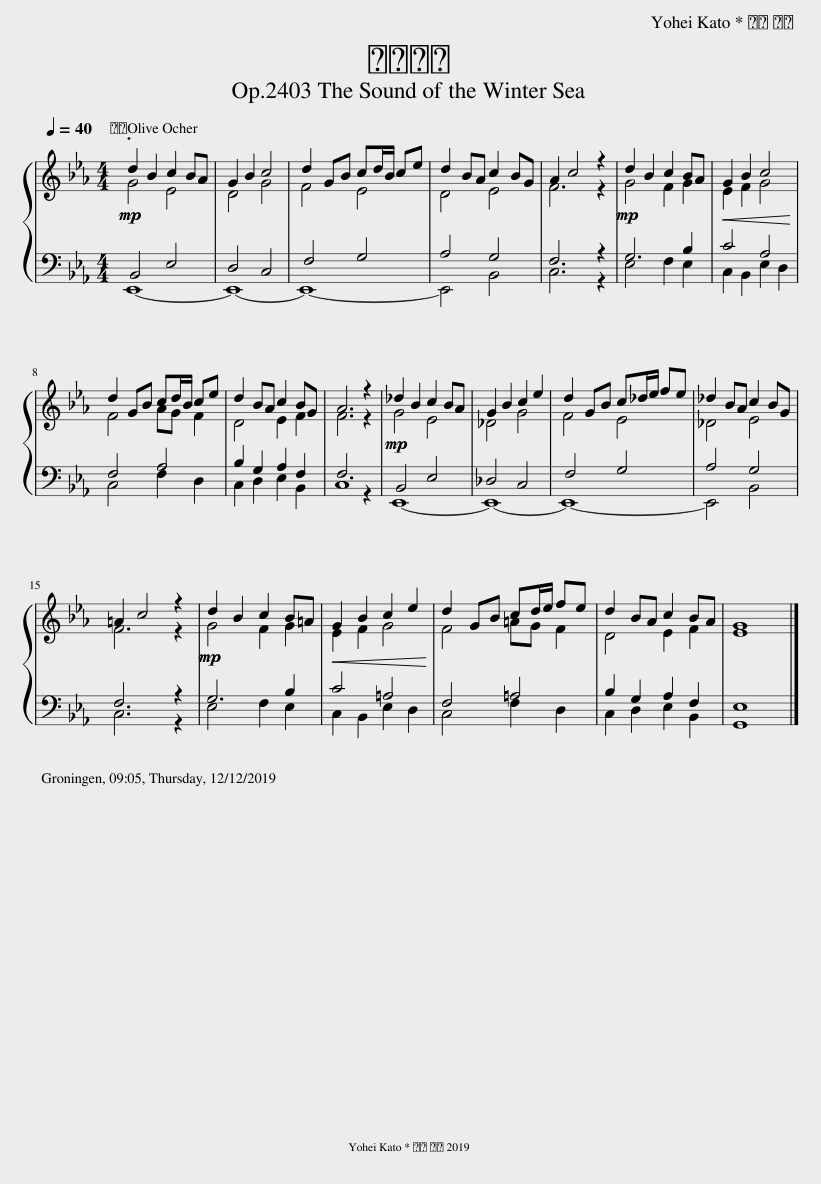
X:1
%%score { ( 1 2 ) | ( 3 4 ) }
L:1/8
Q:1/4=40
M:4/4
I:linebreak $
K:Eb
V:1 treble
V:2 treble
V:3 bass
V:4 bass
V:1
!mp! G4 E4 | D4 G4 | F4 E4 | D4 E4 | F6 z2 | %5
!mp! G4 F2 G2 |!<(! E2 F2 G4!<)! |$ F4 AG F2 | D4 E2 F2 | F6 z2 | %10
!mp! G4 E4 | _D4 G4 | F4 E4 | _D4 E4 |$ F6 z2 | %15
!mp! G4 F2 G2 |!<(! E2 F2 G4!<)! | F4 =AG F2 | D4 E2 F2 | E8 |] %20
V:2
 d2 B2 c2 BA | G2 B2 c4 | d2 GB cd/B/ ce | d2 BA c2 BG | A2 c4 z2 | %5
 d2 B2 c2 BA | G2 B2 c4 |$ d2 GB cd/B/ ce | d2 BA c2 BG | A6 z2 | %10
 _d2 B2 c2 BA | G2 B2 c2 e2 | d2 GB c_d/e/ fe | _d2 BA c2 BG |$ =A2 c4 z2 | %15
 d2 B2 c2 B=A | G2 B2 c2 e2 | d2 GB cd/e/ fe | d2 BA c2 BA | G8 |] %20
V:3
 E,,8- | E,,8- | E,,8- | E,,4 B,,4 | C,6 z2 | %5
 E,4 F,2 E,2 | C,2 B,,2 E,2 D,2 |$ C,4 F,2 D,2 | C,2 D,2 E,2 B,,2 | C,8 | %10
 E,,8- | E,,8- | E,,8- | E,,4 B,,4 |$ C,6 z2 | %15
 E,4 F,2 E,2 | C,2 B,,2 E,2 D,2 | C,4 F,2 D,2 | C,2 D,2 E,2 B,,2 | E,8 |] %20
V:4
 B,,4 E,4 | D,4 C,4 | F,4 G,4 | A,4 G,4 | F,6 z2 | %5
 G,6 B,2 | C4 A,4 |$ F,4 A,4 | B,2 G,2 A,2 F,2 | F,6 z2 | %10
 B,,4 E,4 | _D,4 C,4 | F,4 G,4 | A,4 G,4 |$ F,6 z2 | %15
 G,6 B,2 | C4 =A,4 | F,4 =A,4 | B,2 G,2 A,2 F,2 | G,,8 |] %20
